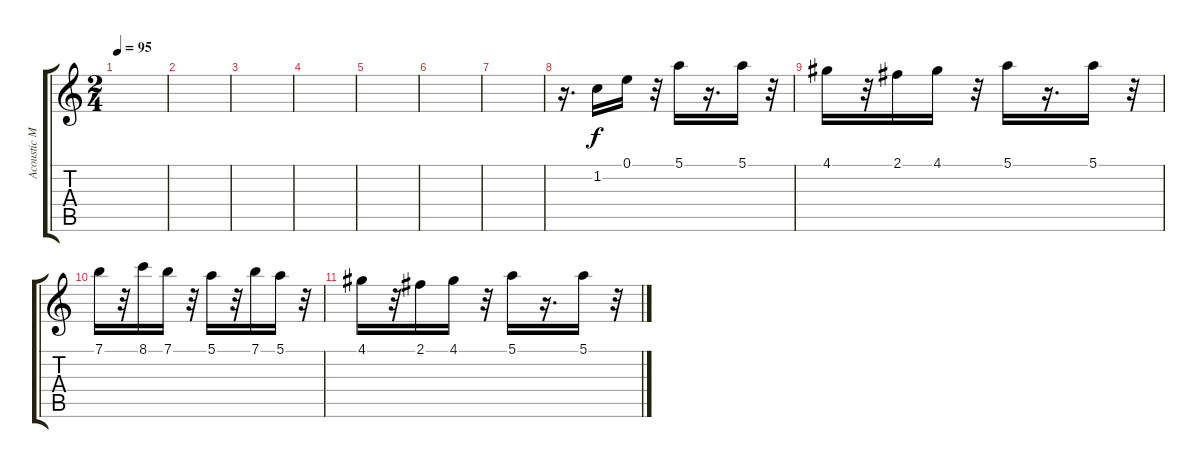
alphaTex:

\track ("Acoustic MIDI 3" "Acoustic M") {instrument acousticguitarnylon}
\staff {score tabs}
\tuning (E4 B3 G3 E3 B2 E2) {hide}
\ts (2 4)
\tempo 95
\clef g2
\ks c
|
|
|
|
|
|
|
r.16{d} 1.2.16{instrument acousticguitarnylon} 0.1.16 r.32 5.1.16 r.16{d} 5.1.16 r.32 |
4.1.16 r.32 2.1.16 4.1.16 r.32 5.1.16 r.16{d} 5.1.16 r.32 |
7.1.16 r.32 8.1.16 7.1.16 r.32 5.1.16 r.32 7.1.16 5.1.16 r.32 |
4.1.16 r.32 2.1.16 4.1.16 r.32 5.1.16 r.16{d} 5.1.16 r.32
